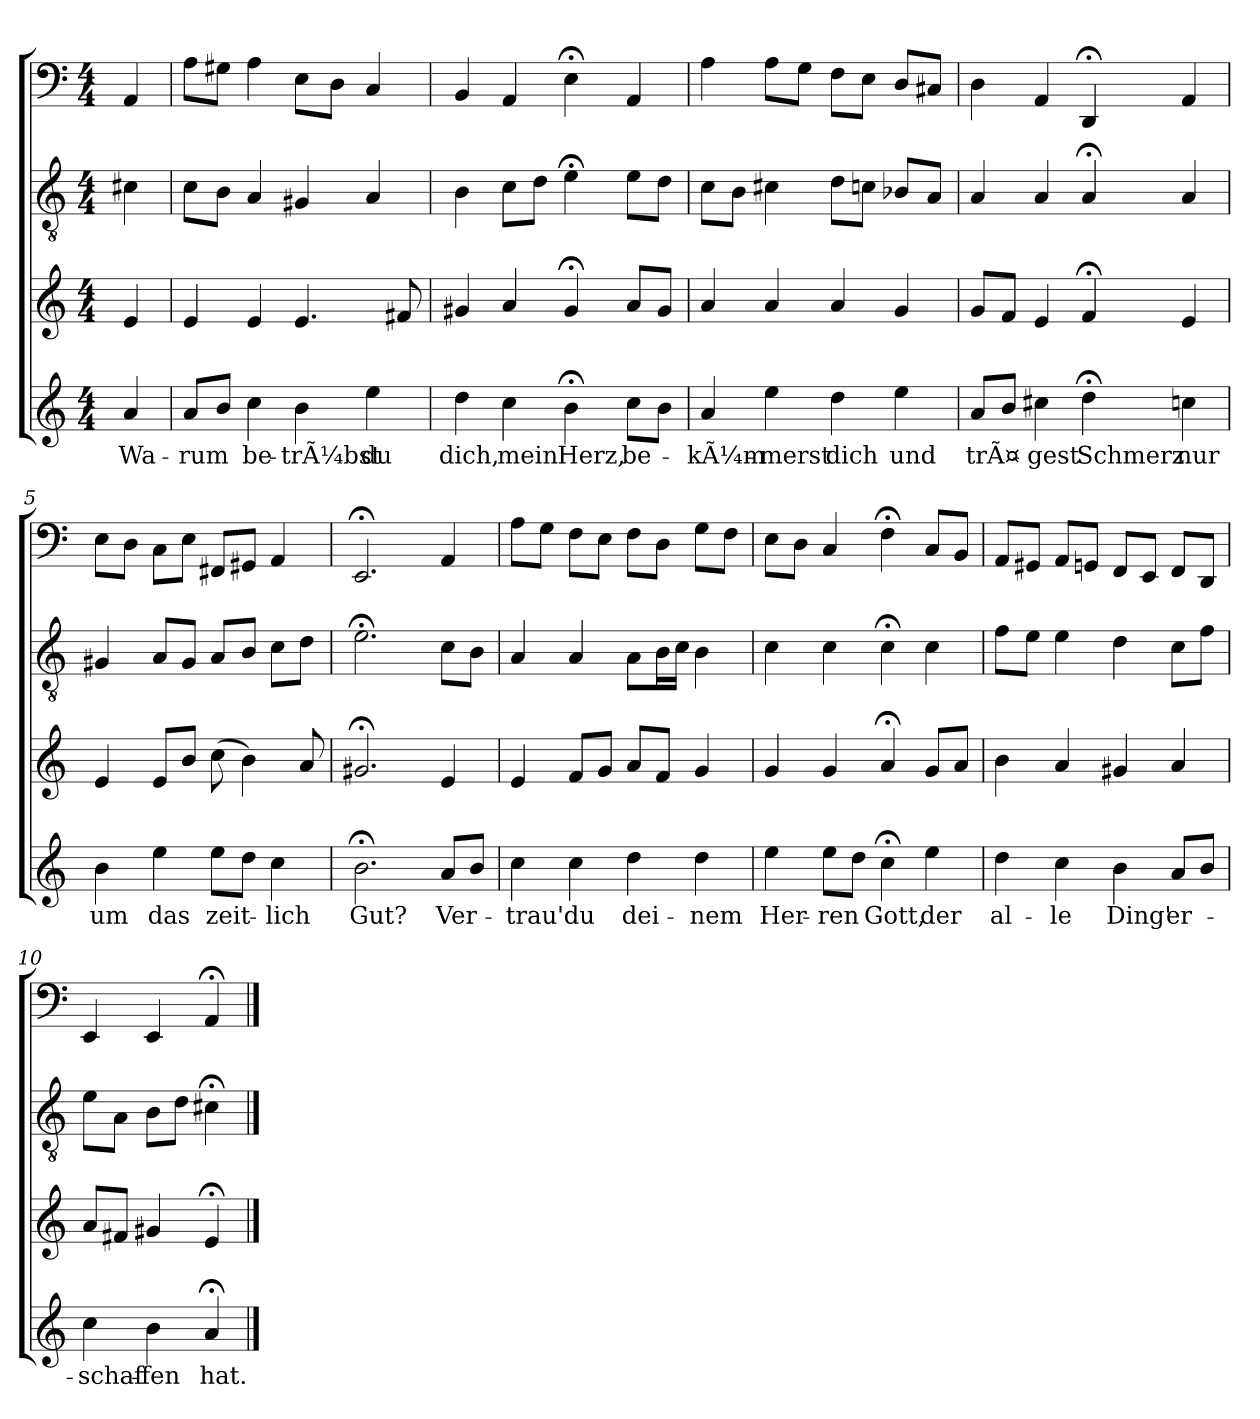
**kern	**text	**kern	**kern	**kern
*part4	*part4	*part3	*part2	*part1
*staff4	*staff4	*staff3	*staff2	*staff1
*clefG2	*	*clefG2	*clefGv2	*clefF4
*k[]	*	*k[]	*k[]	*k[]
*a:	*	*a:	*a:	*a:
*M4/4	*	*M4/4	*M4/4	*M4/4
=	=	=	=	=
4a	Wa-	4e	4c#X	4AA
=1	=1	=1	=1	=1
8aL	-rum	4e	8cL	8AL
8bJ	.	.	8BJ	8G#XJ
4cc	be-	4e	4A	4A
4b	-trÃ¼bst	4.e	4G#X	8EL
.	.	.	.	8DJ
4ee	du	.	4A	4C
.	.	8f#X	.	.
=2	=2	=2	=2	=2
4dd	dich,	4g#X	4B	4BB
4cc	mein	4a	8cL	4AA
.	.	.	8dJ	.
4b;<	Herz,	4g#;<	4e;<	4E;<
8ccL	be-	8aL	8eL	4AA
8bJ	.	8g#J	8dJ	.
=3	=3	=3	=3	=3
4a	-kÃ¼m-	4a	8cL	4A
.	.	.	8BJ	.
4ee	-merst	4a	4c#X	8AL
.	.	.	.	8GJ
4dd	dich	4a	8dL	8FL
.	.	.	8cnJ	8EJ
4ee	und	4g	8B-XL	8DL
.	.	.	8AJ	8C#XJ
=4	=4	=4	=4	=4
8aL	trÃ¤-	8gL	4A	4D
8bJ	.	8fJ	.	.
4cc#X	-gest	4e	4A	4AA
4dd;<	Schmerz	4f;<	4A;<	4DD;<
4ccn	nur	4e	4A	4AA
=5	=5	=5	=5	=5
4b	um	4e	4G#X	8EL
.	.	.	.	8DJ
4ee	das	8eL	8AL	8CL
.	.	8bJ	8G#J	8EJ
8eeL	zeit-	(8cc	8AL	8FF#XL
8ddJ	.	4b)	8BJ	8GG#XJ
4cc	-lich	.	8cL	4AA
.	.	8a	8dJ	.
=6	=6	=6	=6	=6
2.b;<	Gut?	2.g#X;<	2.e;<	2.EE;<
8aL	Ver-	4e	8cL	4AA
8bJ	.	.	8BJ	.
=7	=7	=7	=7	=7
4cc	-trau'	4e	4A	8AL
.	.	.	.	8GJ
4cc	du	8fL	4A	8FL
.	.	8gJ	.	8EJ
4dd	dei-	8aL	8AL	8FL
.	.	8fJ	16BL	8DJ
.	.	.	16cJJ	.
4dd	-nem	4g	4B	8GL
.	.	.	.	8FJ
=8	=8	=8	=8	=8
4ee	Her-	4g	4c	8EL
.	.	.	.	8DJ
8eeL	-ren	4g	4c	4C
8ddJ	.	.	.	.
4cc;<	Gott,	4a;<	4c;<	4F;<
4ee	der	8gL	4c	8CL
.	.	8aJ	.	8BBJ
=9	=9	=9	=9	=9
4dd	al-	4b	8fL	8AAL
.	.	.	8eJ	8GG#XJ
4cc	-le	4a	4e	8AAL
.	.	.	.	8GGnJ
4b	Ding'	4g#X	4d	8FFL
.	.	.	.	8EEJ
8aL	er-	4a	8cL	8FFL
8bJ	.	.	8fJ	8DDJ
=10	=10	=10	=10	=10
4cc	-schaf-	8aL	8eL	4EE
.	.	8f#XJ	8AJ	.
4b	-fen	4g#X	8BL	4EE
.	.	.	8dJ	.
4a;<	hat.	4e;<	4c#X;<	4AA;<
==	==	==	==	==
*-	*-	*-	*-	*-
